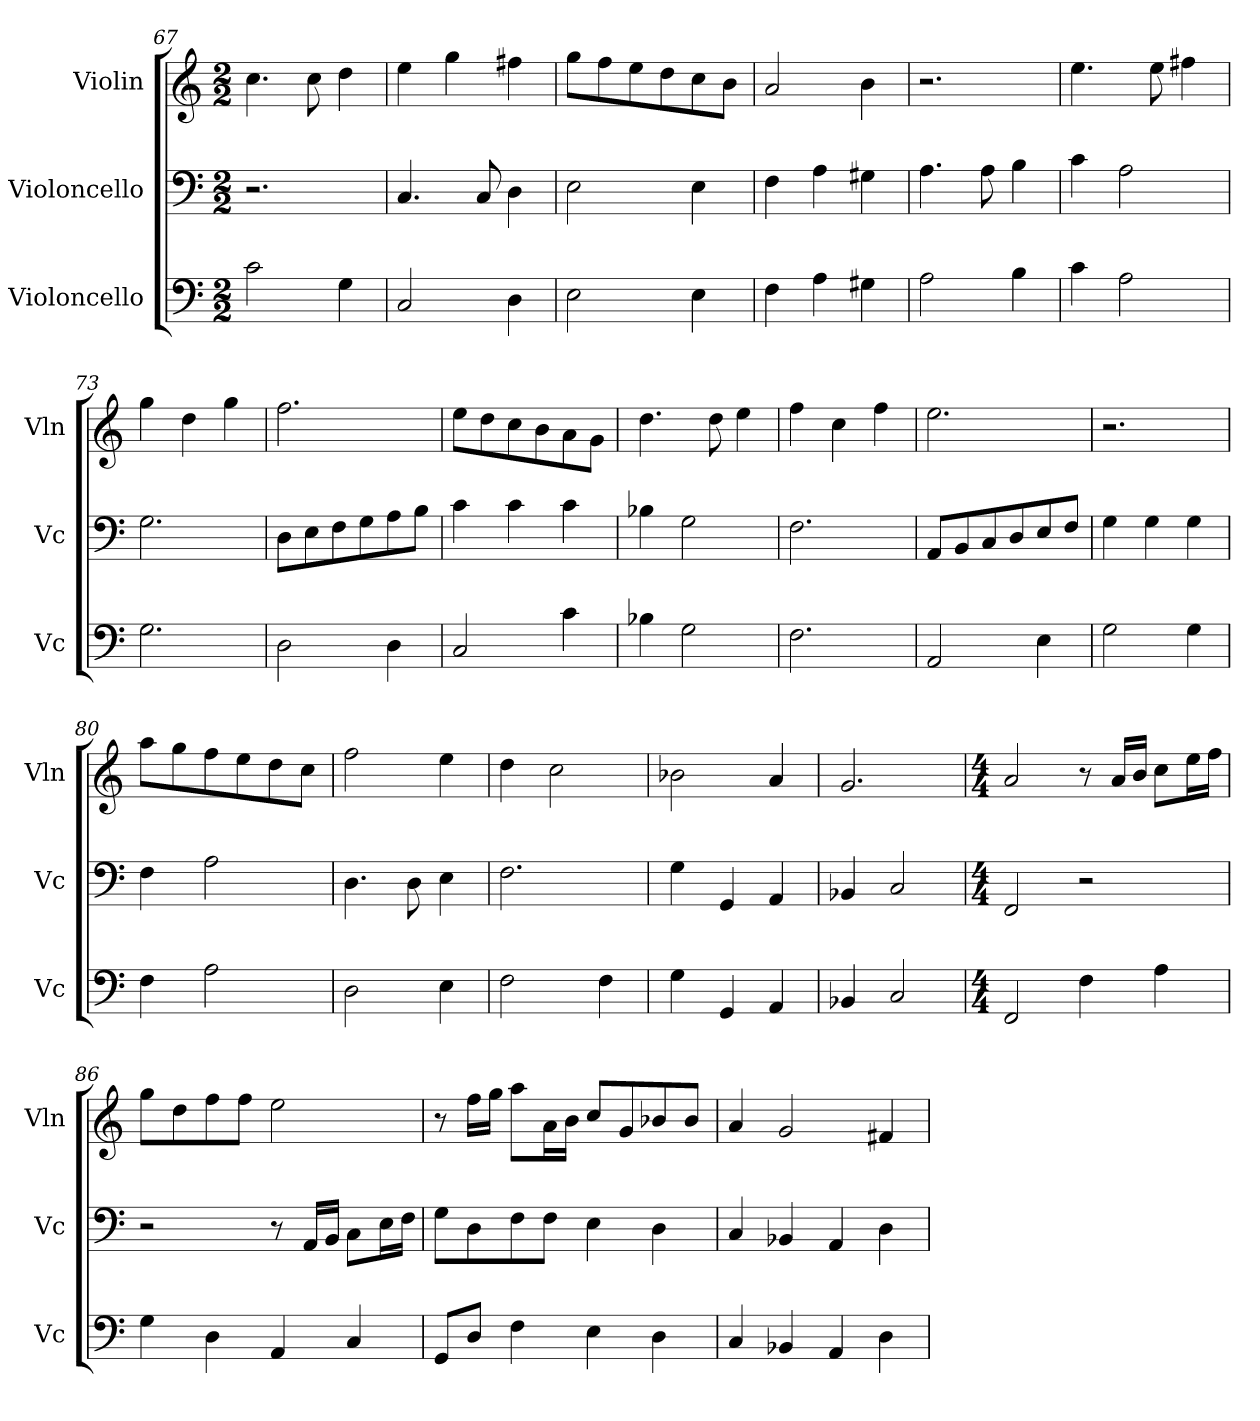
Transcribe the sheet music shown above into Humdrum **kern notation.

**kern	**kern	**kern
*part3	*part2	*part1
*staff3	*staff2	*staff1
*I"Violoncello	*I"Violoncello	*I"Violin
*I'Vc	*I'Vc	*I'Vln
*clefF4	*clefF4	*clefG2
*k[]	*k[]	*k[]
*M2/2	*M2/2	*M2/2
=67	=67	=67
2c\	2.r	4.cc\
.	.	8cc\
4G\	.	4dd\
=68	=68	=68
2C/	4.C/	4ee\
.	.	4gg\
.	8C/	.
4D\	4D\	4ff#X\
=69	=69	=69
2E\	2E\	8gg\L
.	.	8ff\
.	.	8ee\
.	.	8dd\
4E\	4E\	8cc\
.	.	8b\J
=70	=70	=70
4F\	4F\	2a/
4A\	4A\	.
4G#X\	4G#X\	4b\
=71	=71	=71
2A\	4.A\	2.r
.	8A\	.
4B\	4B\	.
=72	=72	=72
4c\	4c\	4.ee\
2A\	2A\	.
.	.	8ee\
.	.	4ff#X\
=73	=73	=73
2.G\	2.G\	4gg\
.	.	4dd\
.	.	4gg\
=74	=74	=74
2D\	8D\L	2.ff\
.	8E\	.
.	8F\	.
.	8G\	.
4D\	8A\	.
.	8B\J	.
=75	=75	=75
2C/	4c\	8ee\L
.	.	8dd\
.	4c\	8cc\
.	.	8b\
4c\	4c\	8a\
.	.	8g\J
=76	=76	=76
4B-X\	4B-X\	4.dd\
2G\	2G\	.
.	.	8dd\
.	.	4ee\
=77	=77	=77
2.F\	2.F\	4ff\
.	.	4cc\
.	.	4ff\
=78	=78	=78
2AA/	8AA/L	2.ee\
.	8BB/	.
.	8C/	.
.	8D/	.
4E\	8E/	.
.	8F/J	.
=79	=79	=79
2G\	4G\	2.r
.	4G\	.
4G\	4G\	.
=80	=80	=80
4F\	4F\	8aa\L
.	.	8gg\
2A\	2A\	8ff\
.	.	8ee\
.	.	8dd\
.	.	8cc\J
=81	=81	=81
2D\	4.D\	2ff\
.	8D\	.
4E\	4E\	4ee\
=82	=82	=82
2F\	2.F\	4dd\
.	.	2cc\
4F\	.	.
=83	=83	=83
4G\	4G\	2b-X\
4GG/	4GG/	.
4AA/	4AA/	4a/
=84	=84	=84
4BB-X/	4BB-X/	2.g/
2C/	2C/	.
=85	=85	=85
*M4/4	*M4/4	*M4/4
2FF/	2FF/	2a/
4F\	2r	8r
.	.	16a/LL
.	.	16b/JJ
4A\	.	8cc\L
.	.	16ee\L
.	.	16ff\JJ
=86	=86	=86
4G\	2r	8gg\L
.	.	8dd\
4D\	.	8ff\
.	.	8ff\J
4AA/	8r	2ee\
.	16AA/LL	.
.	16BB/JJ	.
4C/	8C\L	.
.	16E\L	.
.	16F\JJ	.
=87	=87	=87
8GG/L	8G\L	8r
8D/J	8D\	16ff\LL
.	.	16gg\JJ
4F\	8F\	8aa\L
.	8F\J	16a\L
.	.	16b\JJ
4E\	4E\	8cc/L
.	.	8g/
4D\	4D\	8b-X/
.	.	8b-/J
=88	=88	=88
4C/	4C/	4a/
4BB-X/	4BB-X/	2g/
4AA/	4AA/	.
4D\	4D\	4f#X/
=	=	=
*-	*-	*-
